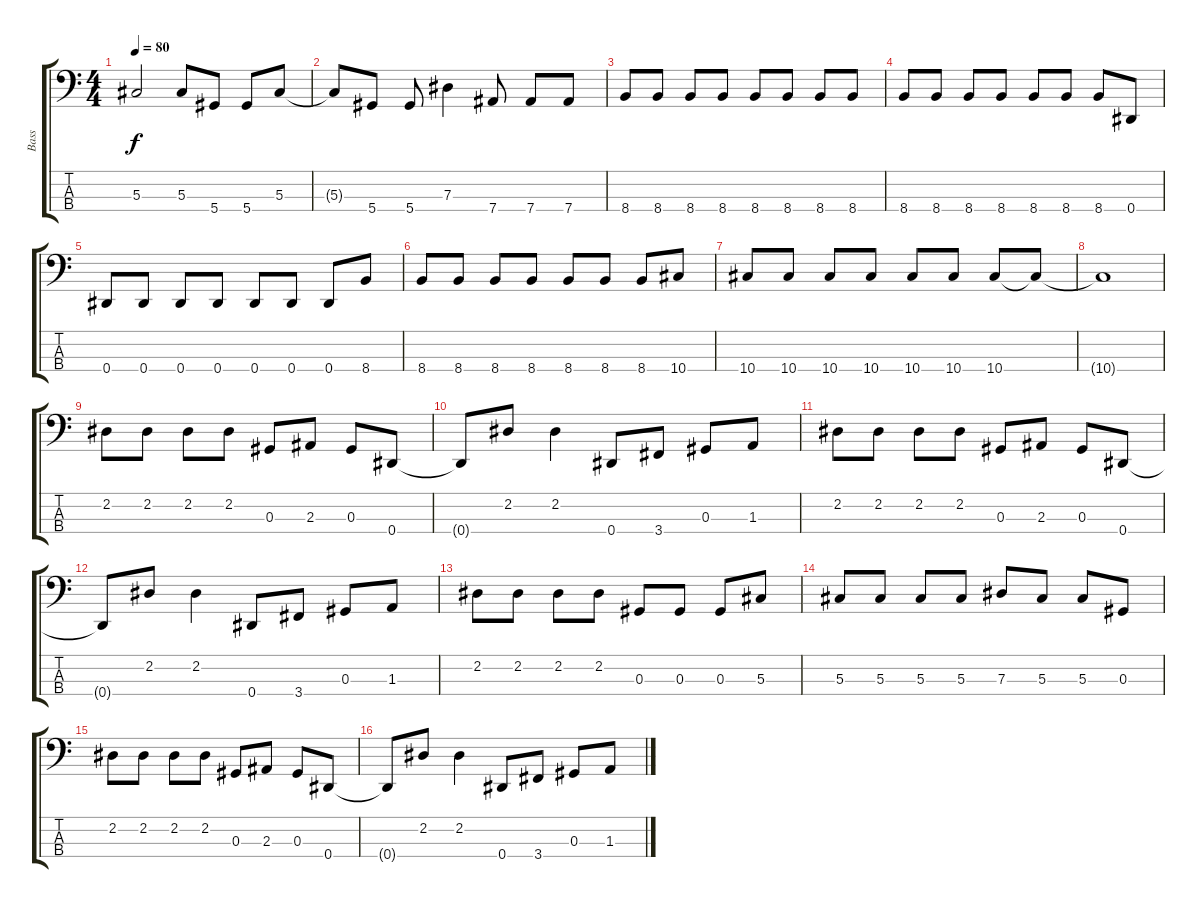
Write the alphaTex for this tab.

\track ("Bass" "Bass") {instrument electricbasspick}
\staff {score tabs}
\tuning (Gb2 Db2 Ab1 Eb1) {hide}
\ts (4 4)
\tempo 80
\clef f4
\ks c
5.3.2{dy f} 5.3.8 5.4.8 5.4.8 5.3.8 |
5.3{t}.8 5.4.8 5.4.8 7.3.4 7.4.8 7.4.8 7.4.8 |
8.4.8 8.4.8 8.4.8 8.4.8 8.4.8 8.4.8 8.4.8 8.4.8 |
8.4.8 8.4.8 8.4.8 8.4.8 8.4.8 8.4.8 8.4.8 0.4.8 |
0.4.8 0.4.8 0.4.8 0.4.8 0.4.8 0.4.8 0.4.8 8.4.8 |
8.4.8 8.4.8 8.4.8 8.4.8 8.4.8 8.4.8 8.4.8 10.4.8 |
10.4.8 10.4.8 10.4.8 10.4.8 10.4.8 10.4.8 10.4.8 10.4{t}.8 |
10.4{t}.1 |
2.2.8 2.2.8 2.2.8 2.2.8 0.3.8 2.3.8 0.3.8 0.4.8 |
0.4{t}.8 2.2.8 2.2.4 0.4.8 3.4.8 0.3.8 1.3.8 |
2.2.8 2.2.8 2.2.8 2.2.8 0.3.8 2.3.8 0.3.8 0.4.8 |
0.4{t}.8 2.2.8 2.2.4 0.4.8 3.4.8 0.3.8 1.3.8 |
2.2.8 2.2.8 2.2.8 2.2.8 0.3.8 0.3.8 0.3.8 5.3.8 |
5.3.8 5.3.8 5.3.8 5.3.8 7.3.8 5.3.8 5.3.8 0.3.8 |
2.2.8 2.2.8 2.2.8 2.2.8 0.3.8 2.3.8 0.3.8 0.4.8 |
0.4{t}.8 2.2.8 2.2.4 0.4.8 3.4.8 0.3.8 1.3.8
